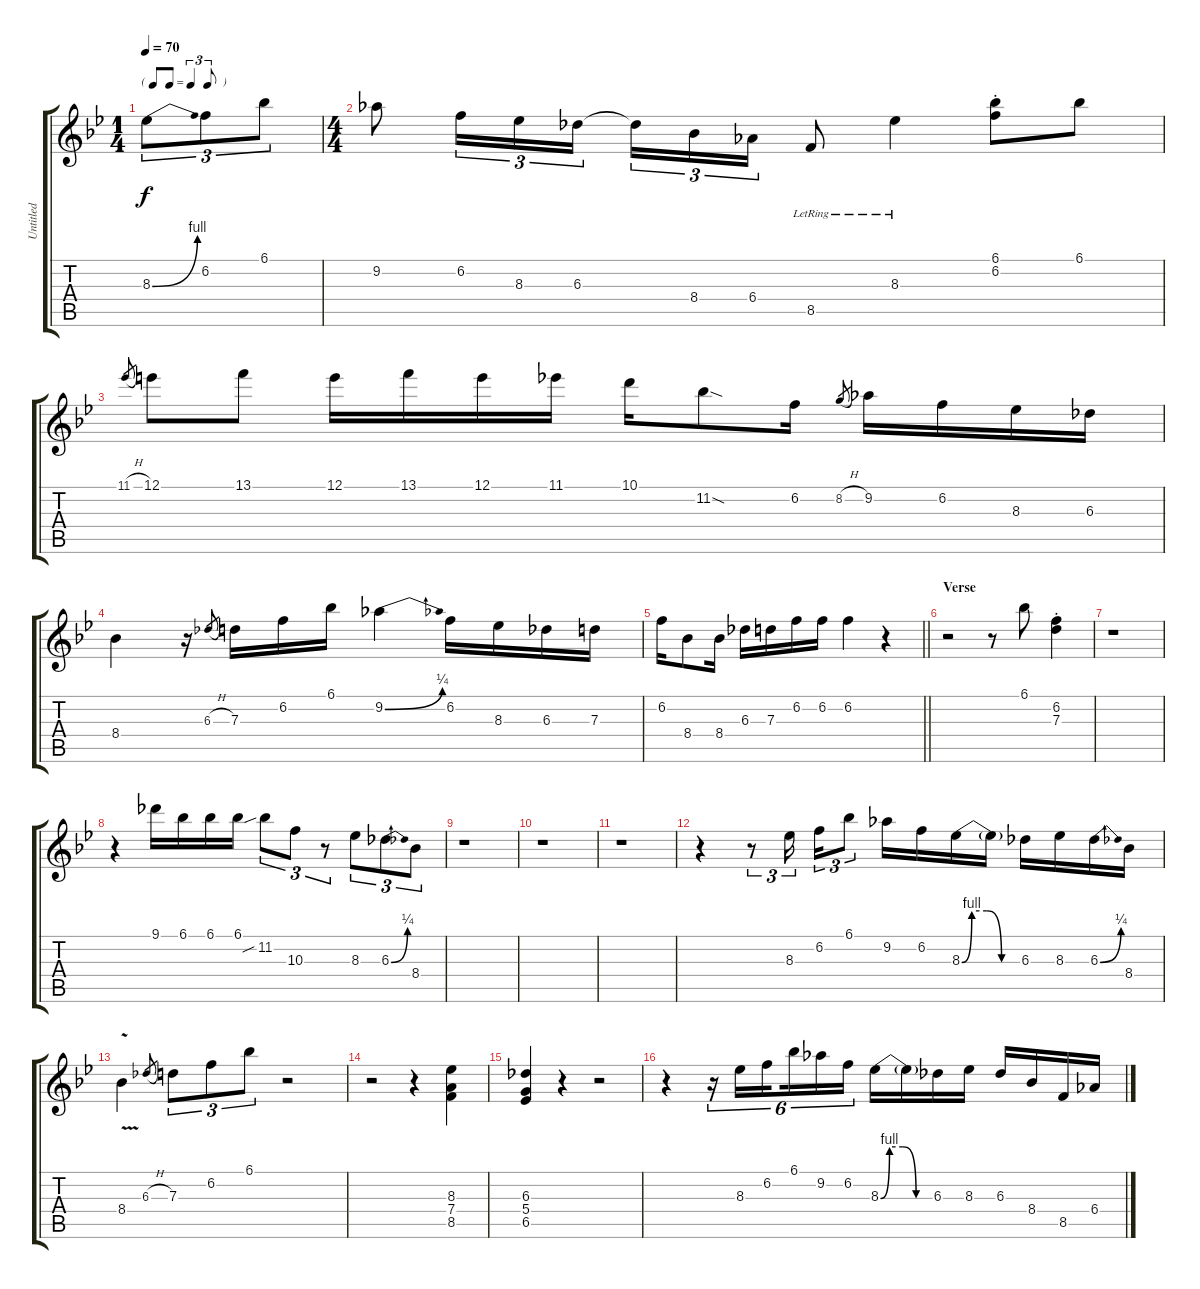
\track ("Untitled" "Untitled") {instrument electricguitarjazz}
\staff {score tabs}
\tuning (E4 B3 G3 D3 A2 E2) {hide}
\ts (1 4)
\tf triplet8th
\tempo 70
\clef g2
\ks bb
8.3{be (bend 0 0 60 4)}.8{tu (3 2) dy f instrument electricguitarjazz} 6.2.8{tu (3 2)} 6.1.8{tu (3 2)} |
\ts (4 4)
9.2.8 6.2.16{tu (3 2)} 8.3.16{tu (3 2)} 6.3.16{tu (3 2)} 6.3{t}.16{tu (3 2)} 8.4.16{tu (3 2)} 6.4.16{tu (3 2)} 8.5{lr}.8 8.3{lr}.4 (6.1{st} 6.2{st}).8 6.1.8 |
11.1{h}.8{gr} 12.1.8 13.1.8 12.1.16 13.1.16 12.1.16 11.1.16 10.1.16 11.2{sod}.8 6.2.16 8.2{h}.8{gr} 9.2.16 6.2.16 8.3.16 6.3.16 |
8.4.4 r.16 6.3{h}.8{gr} 7.3.16 6.2.16 6.1.16 9.2{be (bend 0 0 60 1)}.4 6.2.16 8.3.16 6.3.16 7.3.16 |
\barLineRight lightlight
6.2.16 8.4.8 8.4.16 6.3.16 7.3.16 6.2.16 6.2.16 6.2.4 r.4 |
\section ("" "Verse")
r.2 r.8 6.1.8 (6.2{st} 7.3{st}).4 |
r.1 |
r.4 9.1.16 6.1.16 6.1.16 6.1.16 11.2{sib}.8{tu (3 2)} 10.3.8{tu (3 2)} r.8{tu (3 2)} 8.3.8{tu (3 2)} 6.3{be (bend 0 0 60 1)}.8{tu (3 2)} 8.4.8{tu (3 2)} |
r.1 |
r.1 |
r.1 |
r.4 r.8{tu (3 2)} 8.3.16{tu (3 2) beam splitsecondary} 6.2.16{tu (3 2)} 6.1.8{tu (3 2)} 9.2.16 6.2.16 8.3{be (custom 0 0 10 4 25 4 40 0 60 0)}.16 8.3{t}.16 6.3.16 8.3.16 6.3{be (bend 0 0 60 1)}.16 8.4.16 |
8.4{v}.4 6.3{h}.8{gr} 7.3.8{tu (3 2)} 6.2.8{tu (3 2)} 6.1.8{tu (3 2)} r.2 |
r.2 r.4 (8.3 7.4 8.5).4 |
(6.3 5.4 6.5).4 r.4 r.2 |
r.4 r.16{tu (6 4)} 8.3.16{tu (6 4)} 6.2.16{tu (6 4) beam splitsecondary} 6.1.16{tu (6 4)} 9.2.16{tu (6 4)} 6.2.16{tu (6 4)} 8.3{be (custom 0 0 10 4 25 4 40 0 60 0)}.16 8.3{t}.16 6.3.16 8.3.16 6.3.16 8.4.16 8.5.16 6.4.16
